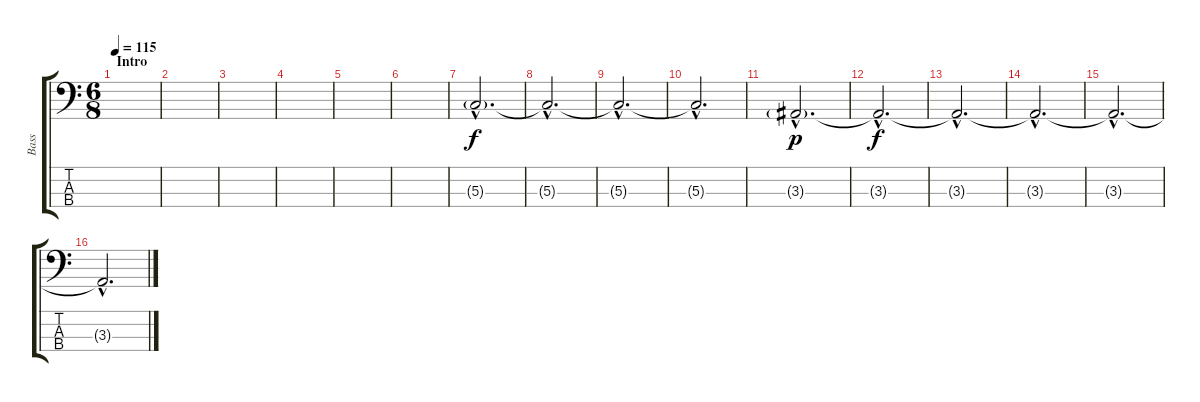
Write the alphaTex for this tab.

\track ("Bass" "Bass") {instrument electricbassfinger}
\staff {score tabs}
\tuning (F2 C2 G1 C1) {hide}
\ts (6 8)
\section ("" "Intro")
\tempo 115
\clef f4
\ks c
|
|
|
|
|
|
5.3{g hac}.2{d} |
5.3{hac t}.2{d dy f} |
5.3{hac t}.2{d} |
5.3{hac t}.2{d} |
3.3{g hac}.2{d dy p} |
3.3{hac t}.2{d dy f} |
3.3{hac t}.2{d} |
3.3{hac t}.2{d} |
3.3{hac t}.2{d} |
3.3{hac t}.2{d}
